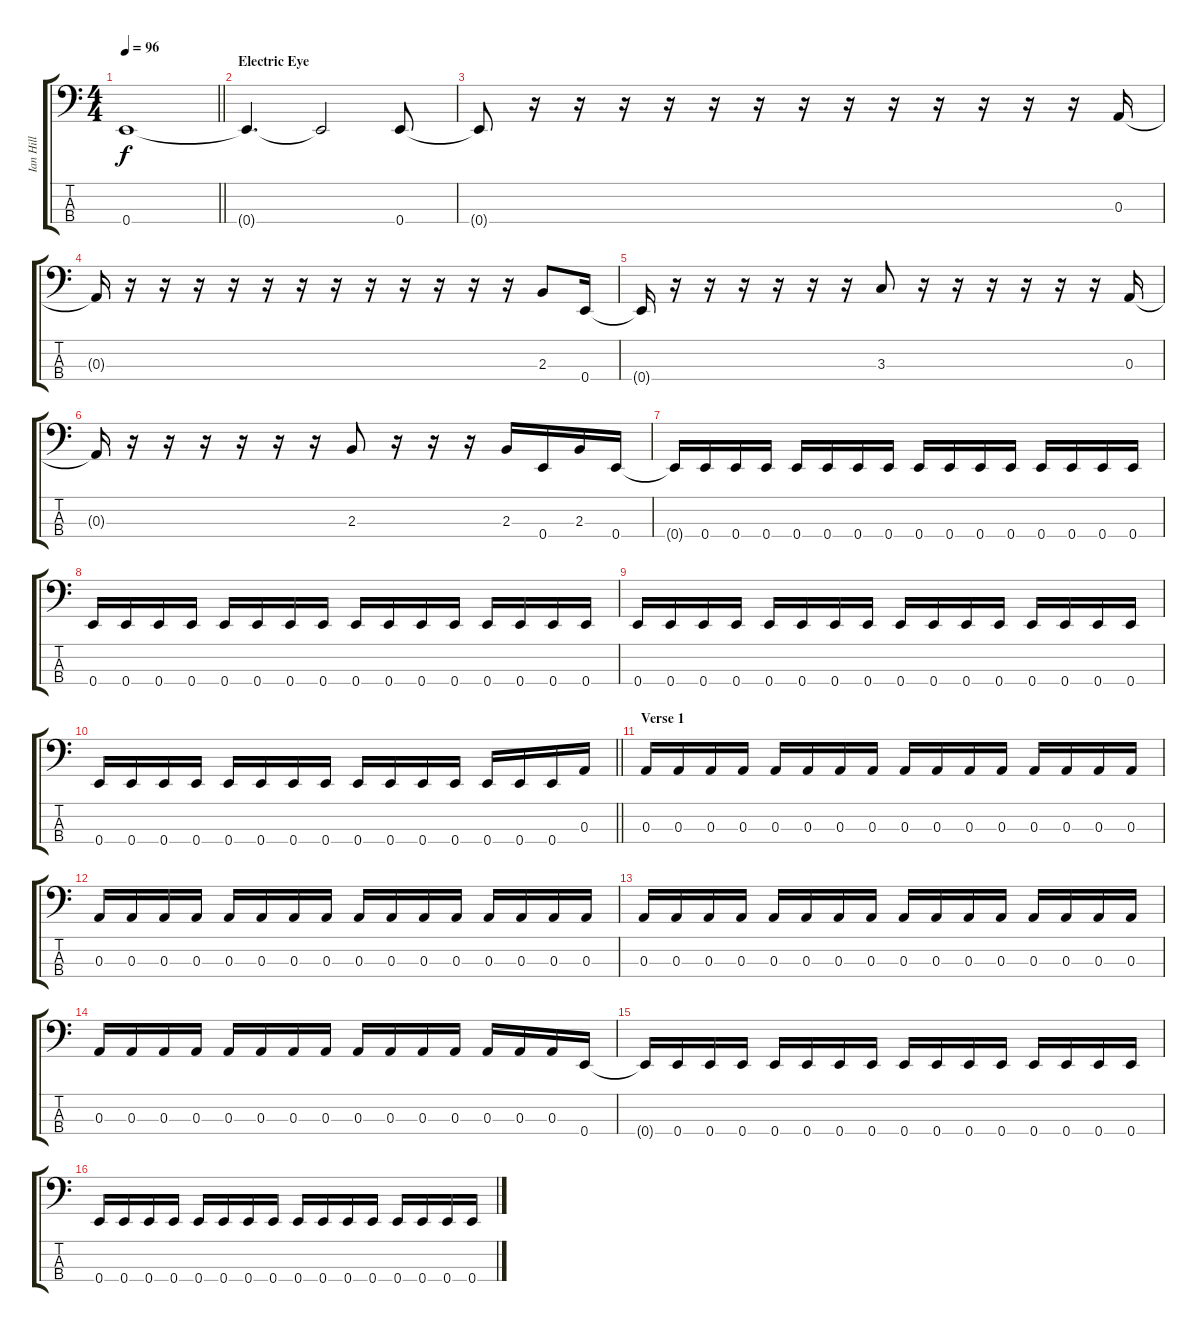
\track ("Ian Hill" "Ian Hill") {instrument electricbasspick}
\staff {score tabs}
\tuning (G2 D2 A1 E1) {hide}
\ts (4 4)
\tempo 96
\clef f4
\barLineRight lightlight
\ks c
0.4.1{dy f} |
\section ("" "Electric Eye")
0.4{t}.4{d} 0.4{t}.2 0.4.8 |
0.4{t}.8 r.16 r.16 r.16 r.16 r.16 r.16 r.16 r.16 r.16 r.16 r.16 r.16 r.16 0.3.16 |
0.3{t}.16 r.16 r.16 r.16 r.16 r.16 r.16 r.16 r.16 r.16 r.16 r.16 r.16 2.3.8 0.4.16 |
0.4{t}.16 r.16 r.16 r.16 r.16 r.16 r.16 3.3.8 r.16 r.16 r.16 r.16 r.16 r.16 0.3.16 |
0.3{t}.16 r.16 r.16 r.16 r.16 r.16 r.16 2.3.8 r.16 r.16 r.16 2.3.16 0.4.16 2.3.16 0.4.16 |
0.4{t}.16 0.4.16 0.4.16 0.4.16 0.4.16 0.4.16 0.4.16 0.4.16 0.4.16 0.4.16 0.4.16 0.4.16 0.4.16 0.4.16 0.4.16 0.4.16 |
0.4.16 0.4.16 0.4.16 0.4.16 0.4.16 0.4.16 0.4.16 0.4.16 0.4.16 0.4.16 0.4.16 0.4.16 0.4.16 0.4.16 0.4.16 0.4.16 |
0.4.16 0.4.16 0.4.16 0.4.16 0.4.16 0.4.16 0.4.16 0.4.16 0.4.16 0.4.16 0.4.16 0.4.16 0.4.16 0.4.16 0.4.16 0.4.16 |
\barLineRight lightlight
0.4.16 0.4.16 0.4.16 0.4.16 0.4.16 0.4.16 0.4.16 0.4.16 0.4.16 0.4.16 0.4.16 0.4.16 0.4.16 0.4.16 0.4.16 0.3.16 |
\section ("" "Verse 1")
0.3.16 0.3.16 0.3.16 0.3.16 0.3.16 0.3.16 0.3.16 0.3.16 0.3.16 0.3.16 0.3.16 0.3.16 0.3.16 0.3.16 0.3.16 0.3.16 |
0.3.16 0.3.16 0.3.16 0.3.16 0.3.16 0.3.16 0.3.16 0.3.16 0.3.16 0.3.16 0.3.16 0.3.16 0.3.16 0.3.16 0.3.16 0.3.16 |
0.3.16 0.3.16 0.3.16 0.3.16 0.3.16 0.3.16 0.3.16 0.3.16 0.3.16 0.3.16 0.3.16 0.3.16 0.3.16 0.3.16 0.3.16 0.3.16 |
0.3.16 0.3.16 0.3.16 0.3.16 0.3.16 0.3.16 0.3.16 0.3.16 0.3.16 0.3.16 0.3.16 0.3.16 0.3.16 0.3.16 0.3.16 0.4.16 |
0.4{t}.16 0.4.16 0.4.16 0.4.16 0.4.16 0.4.16 0.4.16 0.4.16 0.4.16 0.4.16 0.4.16 0.4.16 0.4.16 0.4.16 0.4.16 0.4.16 |
0.4.16 0.4.16 0.4.16 0.4.16 0.4.16 0.4.16 0.4.16 0.4.16 0.4.16 0.4.16 0.4.16 0.4.16 0.4.16 0.4.16 0.4.16 0.4.16
